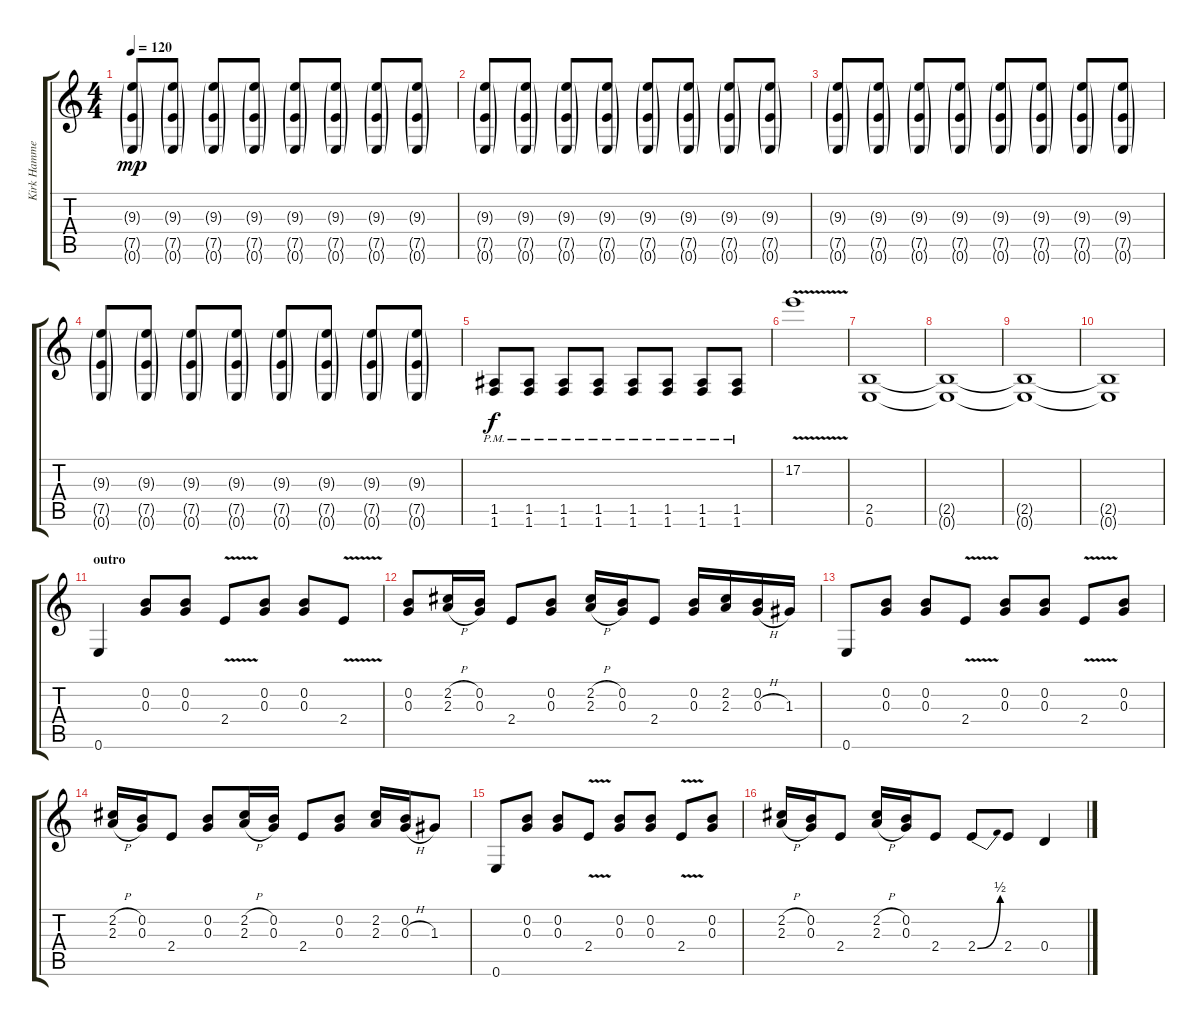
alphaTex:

\track ("Kirk Hammett" "Kirk Hamme") {instrument distortionguitar}
\staff {score tabs}
\tuning (E4 B3 G3 D3 A2 E2) {hide}
\ts (4 4)
\tempo 120
\clef g2
\ks c
(9.3{g} 7.5{g} 0.6{g}).8{dy mp} (9.3{g} 7.5{g} 0.6{g}).8 (9.3{g} 7.5{g} 0.6{g}).8 (9.3{g} 7.5{g} 0.6{g}).8 (9.3{g} 7.5{g} 0.6{g}).8 (9.3{g} 7.5{g} 0.6{g}).8 (9.3{g} 7.5{g} 0.6{g}).8 (9.3{g} 7.5{g} 0.6{g}).8 |
(9.3{g} 7.5{g} 0.6{g}).8 (9.3{g} 7.5{g} 0.6{g}).8 (9.3{g} 7.5{g} 0.6{g}).8 (9.3{g} 7.5{g} 0.6{g}).8 (9.3{g} 7.5{g} 0.6{g}).8 (9.3{g} 7.5{g} 0.6{g}).8 (9.3{g} 7.5{g} 0.6{g}).8 (9.3{g} 7.5{g} 0.6{g}).8 |
(9.3{g} 7.5{g} 0.6{g}).8 (9.3{g} 7.5{g} 0.6{g}).8 (9.3{g} 7.5{g} 0.6{g}).8 (9.3{g} 7.5{g} 0.6{g}).8 (9.3{g} 7.5{g} 0.6{g}).8 (9.3{g} 7.5{g} 0.6{g}).8 (9.3{g} 7.5{g} 0.6{g}).8 (9.3{g} 7.5{g} 0.6{g}).8 |
(9.3{g} 7.5{g} 0.6{g}).8 (9.3{g} 7.5{g} 0.6{g}).8 (9.3{g} 7.5{g} 0.6{g}).8 (9.3{g} 7.5{g} 0.6{g}).8 (9.3{g} 7.5{g} 0.6{g}).8 (9.3{g} 7.5{g} 0.6{g}).8 (9.3{g} 7.5{g} 0.6{g}).8 (9.3{g} 7.5{g} 0.6{g}).8 |
(1.5{pm} 1.6{pm}).8{dy f} (1.5{pm} 1.6{pm}).8 (1.5{pm} 1.6{pm}).8 (1.5{pm} 1.6{pm}).8 (1.5{pm} 1.6{pm}).8 (1.5{pm} 1.6{pm}).8 (1.5{pm} 1.6{pm}).8 (1.5{pm} 1.6{pm}).8 |
17.2{v}.1 |
(2.5 0.6).1 |
(2.5{t} 0.6{t}).1 |
(2.5{t} 0.6{t}).1{volume 0} |
(2.5{t} 0.6{t}).1 |
\section ("" "outro")
0.6.4 (0.2 0.3).8 (0.2 0.3).8 2.4{v}.8 (0.2 0.3).8 (0.2 0.3).8 2.4{v}.8 |
(0.2 0.3).8 (2.2{h} 2.3{h}).16 (0.2 0.3).16 2.4.8 (0.2 0.3).8 (2.2{h} 2.3{h}).16 (0.2 0.3).16 2.4.8 (0.2 0.3).16 (2.2 2.3).16 (0.2 0.3{h}).16 1.3.16 |
0.6.8 (0.2 0.3).8 (0.2 0.3).8 2.4{v}.8 (0.2 0.3).8 (0.2 0.3).8 2.4{v}.8 (0.2 0.3).8 |
(2.2{h} 2.3{h}).16 (0.2 0.3).16 2.4.8 (0.2 0.3).8 (2.2{h} 2.3{h}).16 (0.2 0.3).16 2.4.8 (0.2 0.3).8 (2.2 2.3).16 (0.2 0.3{h}).16 1.3.8 |
0.6.8 (0.2 0.3).8 (0.2 0.3).8 2.4{v}.8 (0.2 0.3).8 (0.2 0.3).8 2.4{v}.8 (0.2 0.3).8 |
(2.2{h} 2.3{h}).16 (0.2 0.3).16 2.4.8 (2.2{h} 2.3{h}).16 (0.2 0.3).16 2.4.8 2.4{be (bend 0 0 60 2)}.8 2.4.8 0.4.4
